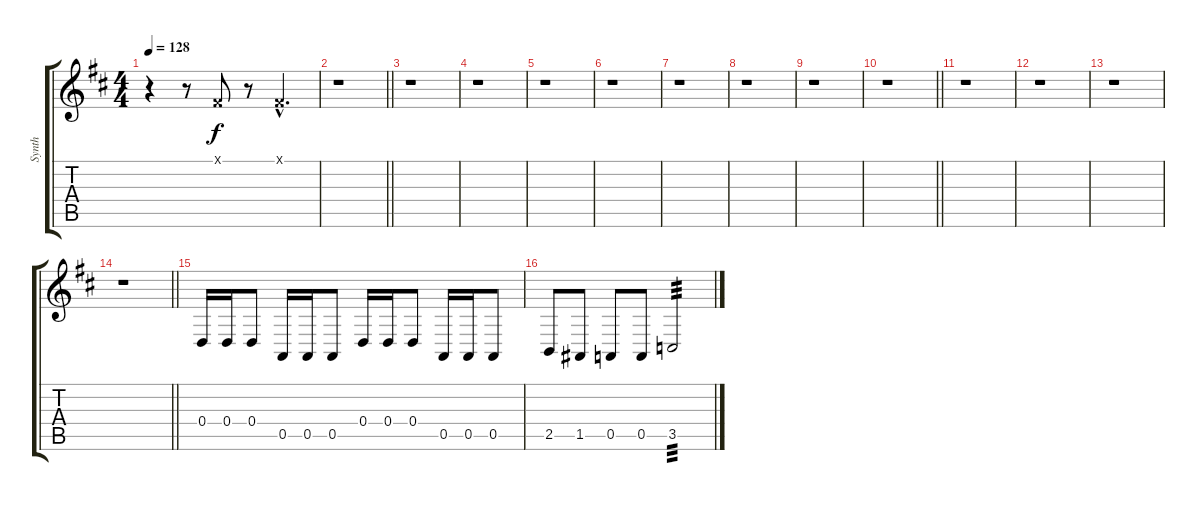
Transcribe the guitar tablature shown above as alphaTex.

\track ("Synth" "Synth") {instrument marimba}
\staff {score tabs}
\tuning (E4 B3 G3 D3 A2 E2) {hide}
\ts (4 4)
\tempo 128
\clef g2
\ks d
r.4{dy f} r.8 2.1{x}.8 r.8 2.1{hac x}.4{d} |
\barLineRight lightlight
r.1 |
r.1 |
r.1 |
r.1 |
r.1 |
r.1 |
r.1 |
r.1 |
\barLineRight lightlight
r.1 |
r.1 |
r.1 |
r.1 |
\barLineRight lightlight
r.1 |
0.4.16 0.4.16 0.4.8 0.5.16 0.5.16 0.5.8 0.4.16 0.4.16 0.4.8 0.5.16 0.5.16 0.5.8 |
2.5.8 1.5.8 0.5.8 0.5.8 3.5.2{tp 3}
